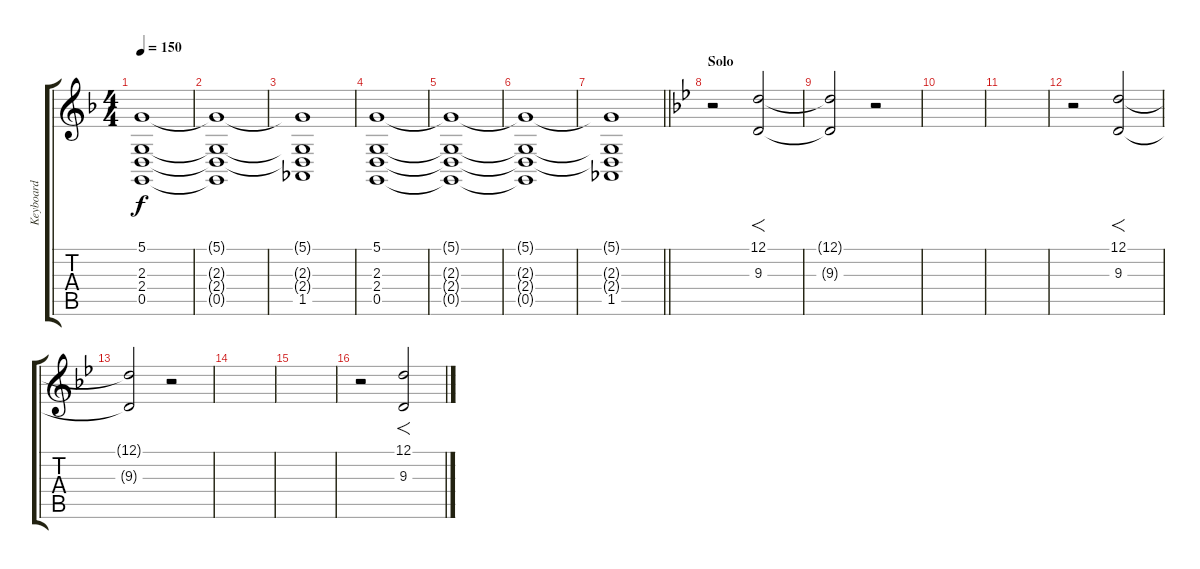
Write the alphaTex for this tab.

\track ("Keyboard" "Keyboard") {instrument stringensemble1}
\staff {score tabs}
\tuning (D4 A3 F3 C3 G2 D2) {hide}
\ts (4 4)
\tempo 150
\clef g2
\ks dminor
(5.1{t} 2.3{t} 2.4{t} 0.5{t}).1{dy f} |
(5.1{t} 2.3{t} 2.4{t} 0.5{t}).1 |
(5.1{t} 2.3{t} 2.4{t} 1.5).1 |
(5.1 2.3 2.4 0.5).1 |
(5.1{t} 2.3{t} 2.4{t} 0.5{t}).1 |
(5.1{t} 2.3{t} 2.4{t} 0.5{t}).1 |
\barLineRight lightlight
(5.1{t} 2.3{t} 2.4{t} 1.5).1 |
\section ("" "Solo")
\ks gminor
r.2{volume 10} (12.1 9.3).2{f} |
(12.1{t} 9.3{t}).2 r.2 |
|
|
r.2 (12.1 9.3).2{f} |
(12.1{t} 9.3{t}).2 r.2 |
|
|
r.2 (12.1 9.3).2{f}
